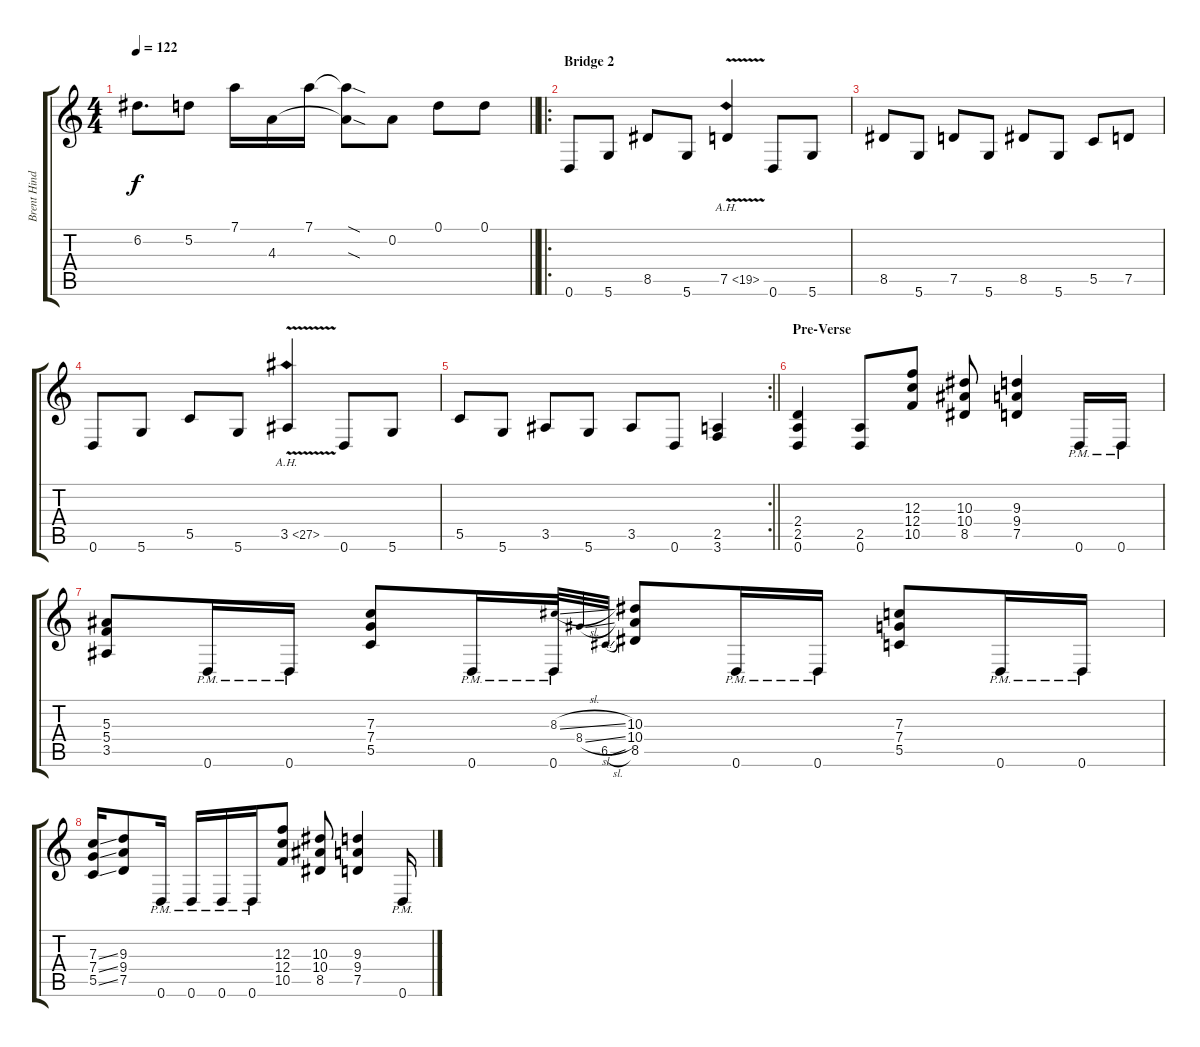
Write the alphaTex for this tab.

\track ("Brent Hinds" "Brent Hind") {instrument overdrivenguitar}
\staff {score tabs}
\tuning (D4 A3 F3 C3 G2 D2) {hide}
\ts (4 4)
\tempo 122
\clef g2
\barLineRight lightlight
\ks c
6.2.8{d dy f} 5.2.8 7.1.16 4.3.16 7.1.16 (7.1{sod t} 4.3{sod t}).8 0.2.8 0.1.8 0.1.8 |
\ro
\section ("" "Bridge 2")
0.6.8 5.6.8 8.5.8 5.6.8 7.5{ah 12 v}.4 0.6.8 5.6.8 |
8.5.8 5.6.8 7.5.8 5.6.8 8.5.8 5.6.8 5.5.8 7.5.8 |
0.6.8 5.6.8 5.5.8 5.6.8 3.5{ah 24 v}.4 0.6.8 5.6.8 |
\rc 2
\barLineRight lightlight
5.5.8 5.6.8 3.5.8 5.6.8 3.5.8 0.6.8 (2.5 3.6).4 |
\section ("" "Pre-Verse")
(2.4 2.5 0.6).4 (2.5 0.6).8 (12.3 12.4 10.5).8 (10.3 10.4 8.5).8 (9.3 9.4 7.5).4 0.6{pm}.16 0.6{pm}.16 |
(5.3 5.4 3.5).8 0.6{pm}.16 0.6{pm}.16 (7.3 7.4 5.5).8 0.6{pm}.16 0.6{pm}.16 8.3{sl}.32{gr onbeat} 8.4{sl}.32{gr onbeat} 6.5{sl}.32{gr onbeat} (10.3 10.4 8.5).8 0.6{pm}.16 0.6{pm}.16 (7.3 7.4 5.5).8 0.6{pm}.16 0.6{pm}.16 |
(7.3{ss} 7.4{ss} 5.5{ss}).16 (9.3 9.4 7.5).8 0.6{pm}.16 0.6{pm}.16 0.6{pm}.16 0.6{pm}.16 (12.3 12.4 10.5).8 (10.3 10.4 8.5).8 (9.3 9.4 7.5).4 0.6{pm}.16
